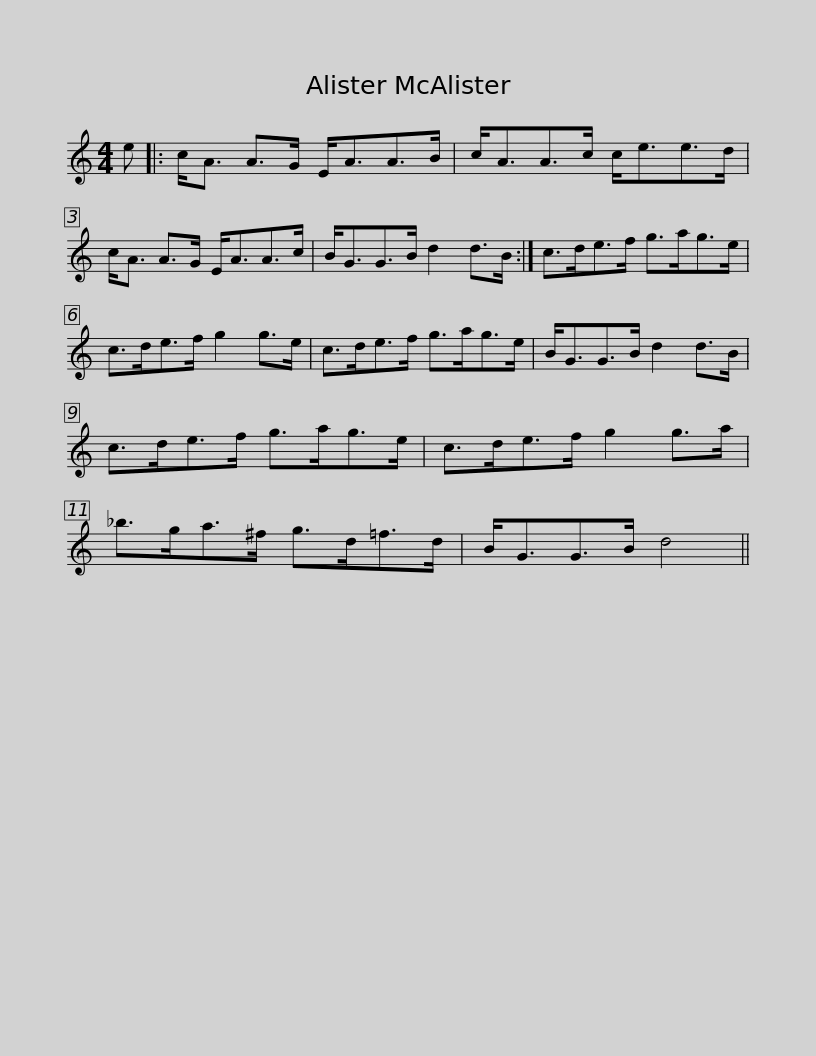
X:1
L:1/8
M:4/4
I:linebreak $
K:C
V:1 treble
V:1
 e |: c<A A>G E<AA>B | c<AA>c c<ee>d | c<A A>G E<AA>c | B<GG>B d2 d>B :|$ %5
 c>de>f g>ag>e | c>de>f g2 g>e | c>de>f g>ag>e | B<GG>B d2 d>B | c>de>f g>ag>e |$ %10
 c>de>f g2 g>a | _b>ga>^f g>d=f>d | B<GG>B d4 || %13
